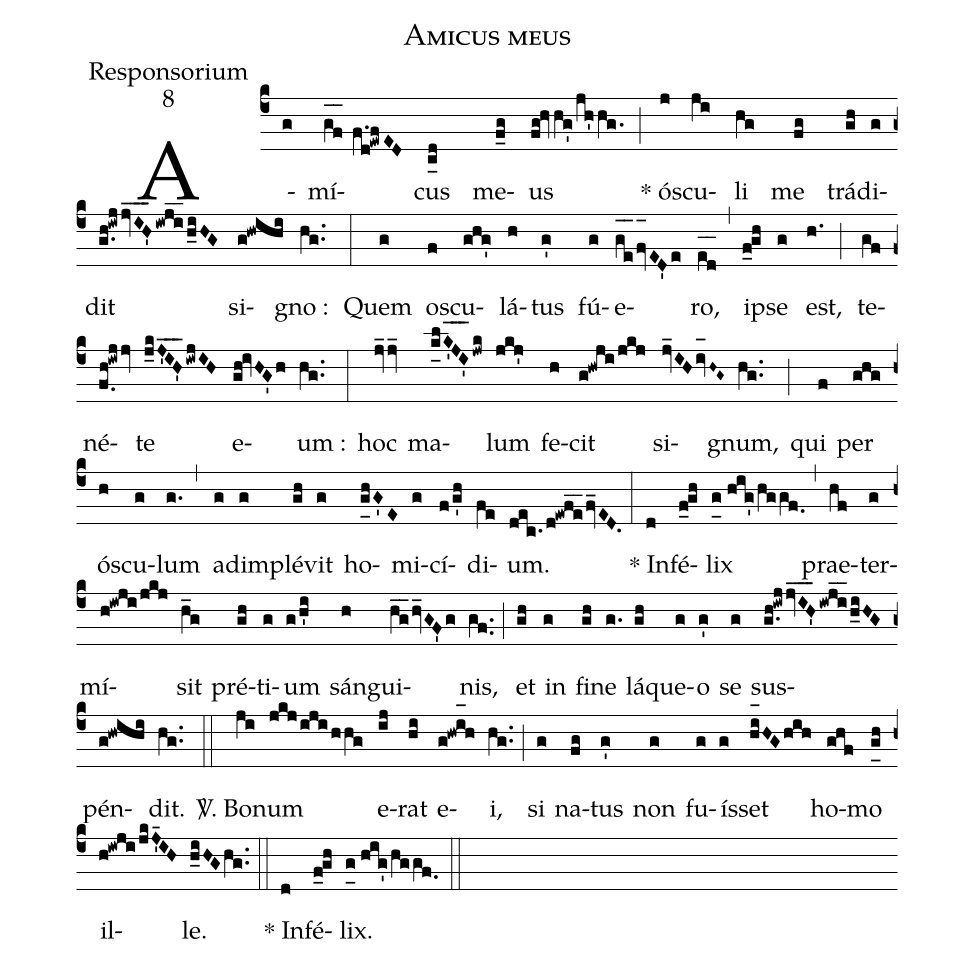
name:Amicus meus;
office-part:Responsorium;
mode:8;
%%
(c4) A(g)mí(g_[oh:h]f_[oh:h]//f.d!ewfED)cus(c_[uh:l-0.5mm]d) me(f_g)us(fg!hvhg'/jh'hg.) (;) * ó(j)scu(ji)li(hg) me(fg) trá(gh)di(g)dit(g.h!iwj/!jv_I_H'_3/!iwj_i_/!h_iHG) si(g!hwihi)gno :(hg..) (:) Quem(g) o(f)scu(ghg')lá(h)tus(g') fú(g)e([oh:h{]g_e_2fv_[oh:}]ED'e)ro,(e_[oh:h]d_[oh:h]) (,) i(f_0gh)pse(g) est,(h.) (;) te(gf)né(f.0h!iwjjv)te(j_kJ'IH'___iwjIH) e(gh!ivHG'h)um :(hg..) (:) hoc(jv_jv_) ma(k_[uh:l]lK'_[oh:h]J_[oh:h]I'_[oh:h]jwk)lum(jkj') fe(h)cit(g!hwji/jkj) si(jv_IHiv_[oh:h]H~G~)gnum,(hg..) (;) qui(f) per(ghg) ó(h)scu(g)lum(g.) (,) ad(g)im(g)plé(gh)vit(g) ho(g_[uh:l]hG'E)mi(g)cí(f/g'h)di(fe)um.(dec./d!ewf_e_2fv_ED.) (:) * In(d)fé(f_0gh)lix(g_0[uh:l]//hig'/hggf.0) (,) prae(hf)ter(g)mí(h!iwji/jkj)sit(h_g) pré(gh)ti(g)um(g/h'i) sán(h)gui(h_g_2hv_GF'g)nis,(gf..) (;) et(gh) in(g) fi(gh)ne(g.) lá(gh)que(g)o(g') se(g) sus(g.h!iwj/!jv_I_H'_3/!iwj_i_/!h_iHG)pén(g!hwihi)dit.(hg..) (::)
<sp>V/</sp>. Bo(ji)num(jkjijihhg) e(ij)rat(hi) e(g!hwi_[oh:h]h)i,(hg..) (;) si(g) na(fg)tus(g') non(g) fu(g)ís(g)set(hi_[oh:h]HGhih) ho(ghf)mo(g_[uh:l]h) il(h!iwji/jkJ'_4IH)le.(h_iHGhg..) (::) * In(d)fé(f_0gh)lix.(g_0[uh:l]//hig'/hggf.0) (::)
